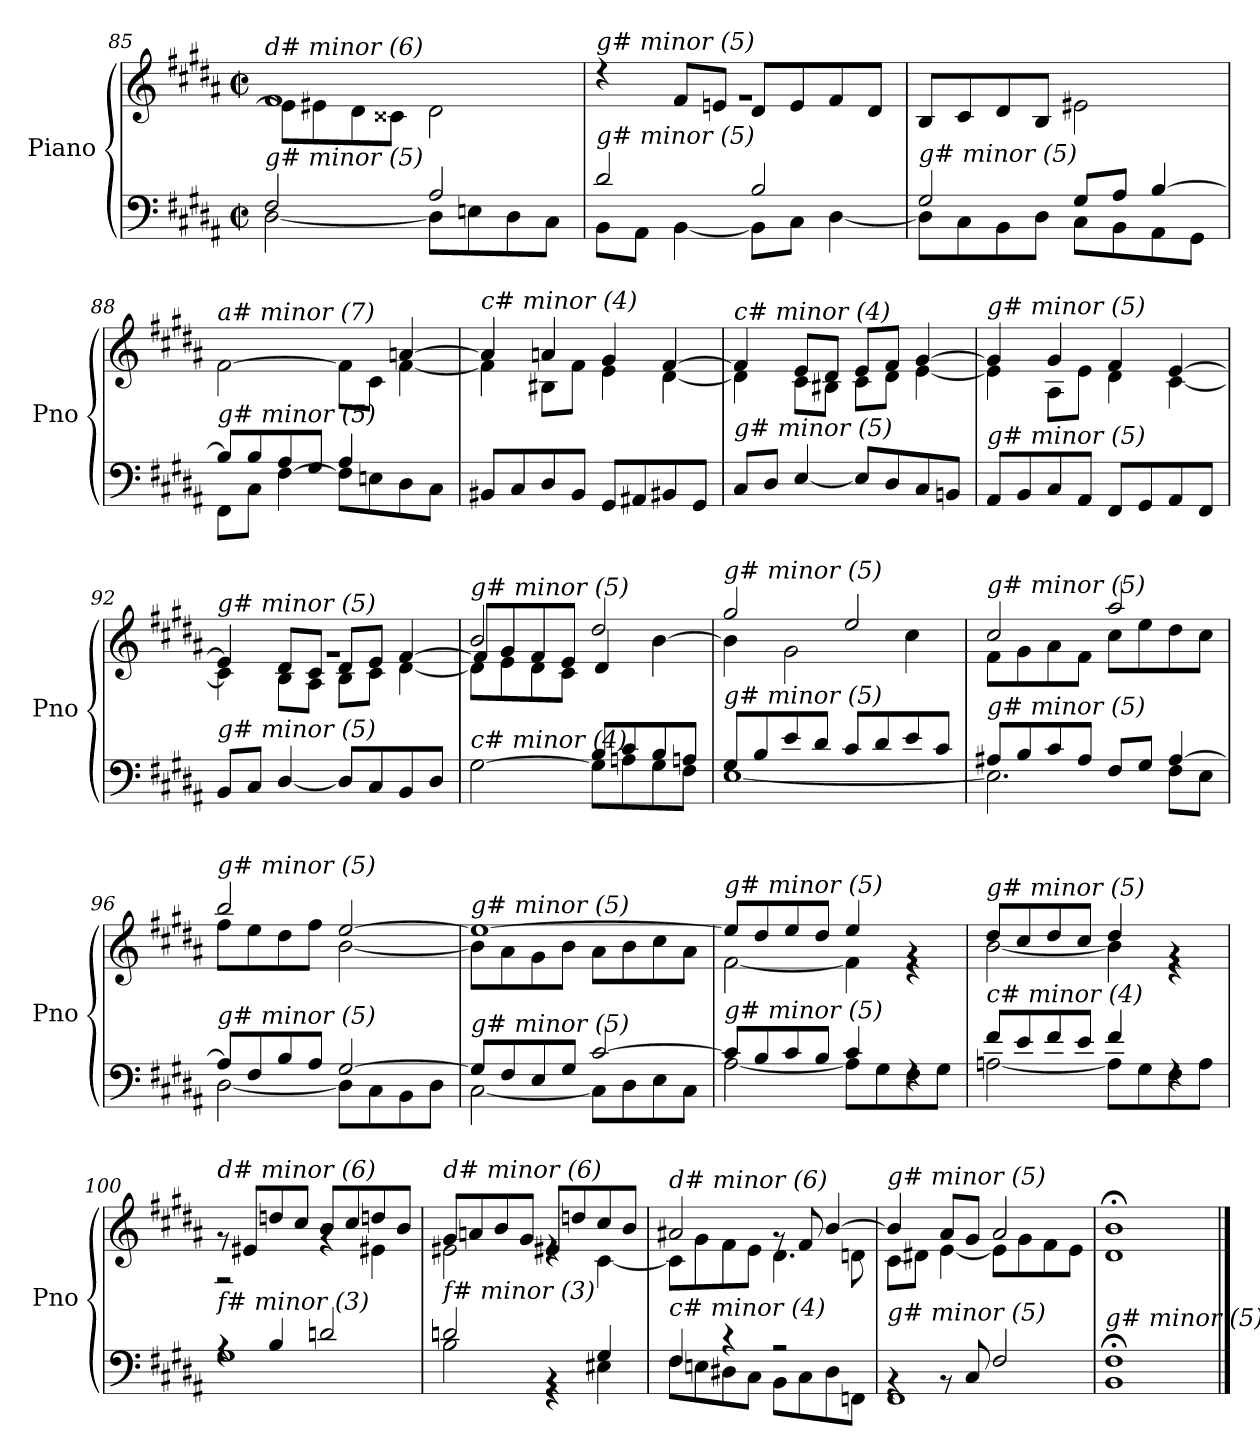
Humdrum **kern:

**kern	**kern
*part1	*part1
*staff2	*staff1
*I"Piano	*
*I'Pno	*
*clefF4	*clefG2
*k[f#c#g#d#a#]	*k[f#c#g#d#a#]
*M2/2	*M2/2
*met(c|)	*met(c|)
=85	=85
*^	*^
!	!	!LO:TX:i:t=d# minor (6)	!
!LO:TX:i:t=g# minor (5)	!	!	!
2F#/	[2D#\	1f#	8e#\L]
.	.	.	8e#X\
.	.	.	8d#\
.	.	.	8c##Xi\J
2A#/	8D#\L]	.	2d#\
.	8En\	.	.
.	8D#\	.	.
.	8C#\J	.	.
=86	=86	=86	=86
!	!	!LO:TX:i:t=g# minor (5)	!
!LO:TX:i:t=g# minor (5)	!	!	!
2d#/	8BB\L	1rg	4rdd
.	8AA#\J	.	.
.	[4BB\	.	8f#/L
.	.	.	8en/J
2B/	8BB\L]	.	8d#/L
.	8C#\J	.	8e/
.	[4D#\	.	8f#/
.	.	.	8d#/J
!!LO:LB:g=z
=87	=87	=87	=87
!	!	!LO:TX:i:t=d# minor (6)	!
!LO:TX:i:t=g# minor (5)	!	!	!
*	*	*v	*v
2G#/	8D#\L]	8B/L
.	8C#\	8c#/
.	8BB\	8d#/
.	8D#\J	8B/J
8G#/L	8C#\L	2e#X\
8A#/J	8BB\	.
[4B/	8AA#\	.
.	8GG#\J	.
=88	=88	=88
*	*^	*^
*	*	*	*	*^
!	!	!	!LO:TX:i:t=a# minor (7)	!	!
!LO:TX:i:t=g# minor (5)	!	!	!	!	!
2.ryy	8B/L]	8FF#\L	[2f#\	2.ryy	2.ryy
.	8B/	8C#\J	.	.	.
.	8A#/	[4F#\	.	.	.
.	8G#/J	.	.	.	.
.	8F#\L]	4A#/	8f#\L]	.	.
.	8En\	.	8c#\J	.	.
4ryy	8D#\	4ryy	[4an/	[4f#\	4ryy
.	8C#\J	.	.	.	.
*	*v	*v	*	*	*
*	*	*	*v	*v
=89	=89	=89	=89
!	!	!LO:TX:i:t=c# minor (4)	!
!LO:TX:i:t=a# minor (7)	!	!	!
*v	*v	*	*
8BB#X/L	4a/]	4f#\]
8C#/	.	.
8D#/	4an/	8B#X\L
8BB#/J	.	8f#\J
8GG#/L	4g#/	4e\
8AA#X/	.	.
8BB#X/	[4f#/	[4d#\
8GG#/J	.	.
=90	=90	=90
!	!LO:TX:i:t=c# minor (4)	!
!LO:TX:i:t=g# minor (5)	!	!
8C#/L	4f#/]	4d#\]
8D#/J	.	.
[4E/	8e/L	8c#\L
.	8d#/J	8B#X\J
8E/L]	8e/L	8c#\L
8D#/	8f#/J	8d#\J
8C#/	[4g#/	[4e\
8BBn/J	.	.
!!LO:LB:g=z	!!
=91	=91	=91
!	!LO:TX:i:t=g# minor (5)	!
!LO:TX:i:t=g# minor (5)	!	!
8AA#/L	4g#/]	4e\]
8BB/	.	.
8C#/	4g#/	8A#\L
8AA#/J	.	8e\J
8FF#/L	4f#/	4d#\
8GG#/	.	.
8AA#/	[4e/	[4c#\
8FF#/J	.	.
=92	=92	=92
*	*	*^
!	!LO:TX:i:t=g# minor (5)	!	!
!LO:TX:i:t=g# minor (5)	!	!	!
8BB/L	1rg	4c#\]	4e/]
8C#/J	.	.	.
[4D#/	.	8B\L	8d#/L
.	.	8A#\J	8c#/J
8D#/L]	.	8B\L	8d#/L
8C#/	.	8c#\J	8e/J
8BB/	.	[4d#\	[4f#/
8D#/J	.	.	.
=93	=93	=93	=93
*^	*	*	*^
*	*^	*	*	*	*
!	!	!	!LO:TX:i:t=g# minor (5)	!	!	!
!LO:TX:i:t=c# minor (4)	!	!	!	!	!	!
2ryy	[2G#\	2ryy	2b/	8d#\L]	8f#/L]	2ryy
.	.	.	.	8e\	8g#/	.
.	.	.	.	8d#\	8f#/	.
.	.	.	.	8c#\J	8e/J	.
2ryy	8B/L	8G#\L]	2dd#/	2ryy	4d#/	2ryy
.	8c#/	8An\	.	.	.	.
.	8B/	8G#\	.	.	[4b\	.
.	8An/J	8F#\J	.	.	.	.
*	*	*	*	*v	*v	*v
=94	=94	=94	=94	=94
!	!	!	!LO:TX:i:t=g# minor (5)	!
!LO:TX:i:t=g# minor (5)	!	!	!	!
*	*v	*v	*	*
8G#/L	[1E	2gg#/	4b\]
8B/	.	.	.
8e/	.	.	2g#\
8d#/J	.	.	.
8c#/L	.	2ee/	.
8d#/	.	.	.
8e/	.	.	4cc#\
8c#/J	.	.	.
=95	=95	=95	=95
!	!	!LO:TX:i:t=g# minor (5)	!
!LO:TX:i:t=g# minor (5)	!	!	!
8A#X/L	2.E\]	2cc#/	8f#\L
8B/	.	.	8g#\
8c#/	.	.	8a#\
8A#/J	.	.	8f#\J
8F#/L	.	2aa#/	8cc#\L
8G#/J	.	.	8ee\
[4A#/	8F#\L	.	8dd#\
.	8E\J	.	8cc#\J
!!LO:LB:g=z	!!
=96	=96	=96	=96
!	!	!LO:TX:i:t=g# minor (5)	!
!LO:TX:i:t=g# minor (5)	!	!	!
8A#/L]	[2D#\	2bb/	8ff#\L
8F#/	.	.	8ee\
8B/	.	.	8dd#\
8A#/J	.	.	8ff#\J
[2G#/	8D#\L]	[2ee/	[2b\
.	8C#\	.	.
.	8BB\	.	.
.	8D#\J	.	.
=97	=97	=97	=97
!	!	!LO:TX:i:t=g# minor (5)	!
!LO:TX:i:t=g# minor (5)	!	!	!
8G#/L]	[2C#\	1ee_	8b\L]
8F#/	.	.	8a#\
8E/	.	.	8g#\
8G#/J	.	.	8b\J
[2c#/	8C#\L]	.	8a#\L
.	8D#\	.	8b\
.	8E\	.	8cc#\
.	8C#\J	.	8a#\J
=98	=98	=98	=98
!	!	!LO:TX:i:t=g# minor (5)	!
!LO:TX:i:t=g# minor (5)	!	!	!
8c#/L]	[2A#\	8ee/L]	[2f#\
8B/	.	8dd#/	.
8c#/	.	8ee/	.
8B/J	.	8dd#/J	.
4c#/	8A#\L]	4ee/	4f#\]
.	8G#\	.	.
4rF	8F#\	4rg	4r
.	8G#\J	.	.
=99	=99	=99	=99
!	!	!LO:TX:i:t=g# minor (5)	!
!LO:TX:i:t=c# minor (4)	!	!	!
8f#/L	[2An\	8dd#/L	[2b\
8e/	.	8cc#/	.
8f#/	.	8dd#/	.
8e/J	.	8cc#/J	.
4f#/	8A\L]	4dd#/	4b\]
.	8G#\	.	.
4rF	8F#\	4rg	4r
.	8A\J	.	.
!!LO:PB:g=z	!!
=100	=100	=100	=100
!	!	!LO:TX:i:t=d# minor (6)	!
!LO:TX:i:t=f# minor (3)	!	!	!
4rA	1G#	8rg	2r
.	.	8e#X/L	.
4B/	.	8ddn/	.
.	.	8cc#/J	.
2dn/	.	8b/L	4rg
.	.	8cc#/	.
.	.	8ddn/	4e#X\
.	.	8b/J	.
=101	=101	=101	=101
!	!	!LO:TX:i:t=d# minor (6)	!
!LO:TX:i:t=f# minor (3)	!	!	!
2dn/	2B\	8g#/L	2e#X\
.	.	8an/	.
.	.	8b/	.
.	.	8g#/J	.
4rBB	4r	8e#X/L	4re
.	.	8ddn/	.
4G#/	4E#X\	8cc#/	[4c#\
.	.	8b/J	.
=102	=102	=102	=102
!	!	!LO:TX:i:t=d# minor (6)	!
!LO:TX:i:t=c# minor (4)	!	!	!
4F#/	8F#\L	2a#X/	8c#\L]
.	8En\	.	8g#\
4r	8D#X\	.	8f#\
.	8C#\J	.	8e\J
2r	8BB\L	8rg	4.d#\
.	8C#\	8f#/	.
.	8D#\	[4b/	.
.	8FFnj\J	.	8dn\
=103	=103	=103	=103
!	!	!LO:TX:i:t=g# minor (5)	!
!LO:TX:i:t=g# minor (5)	!	!	!
4rBB	1FF#	4b/]	8c#\L
.	.	.	8d#X\J
8rBB	.	8a#/L	[4e\
8C#/	.	8g#/J	.
2F#/	.	2a#/	8e\L]
.	.	.	8g#\
.	.	.	8f#\
.	.	.	8e\J
*v	*v	*	*
=104	=104	=104
!	!LO:TX:i:t=g# minor (5)	!
!LO:TX:i:t=g# minor (5)	!	!
*	*v	*v
1BB;< 1F#;<	1d#;< 1b;<
==	==
*-	*-
